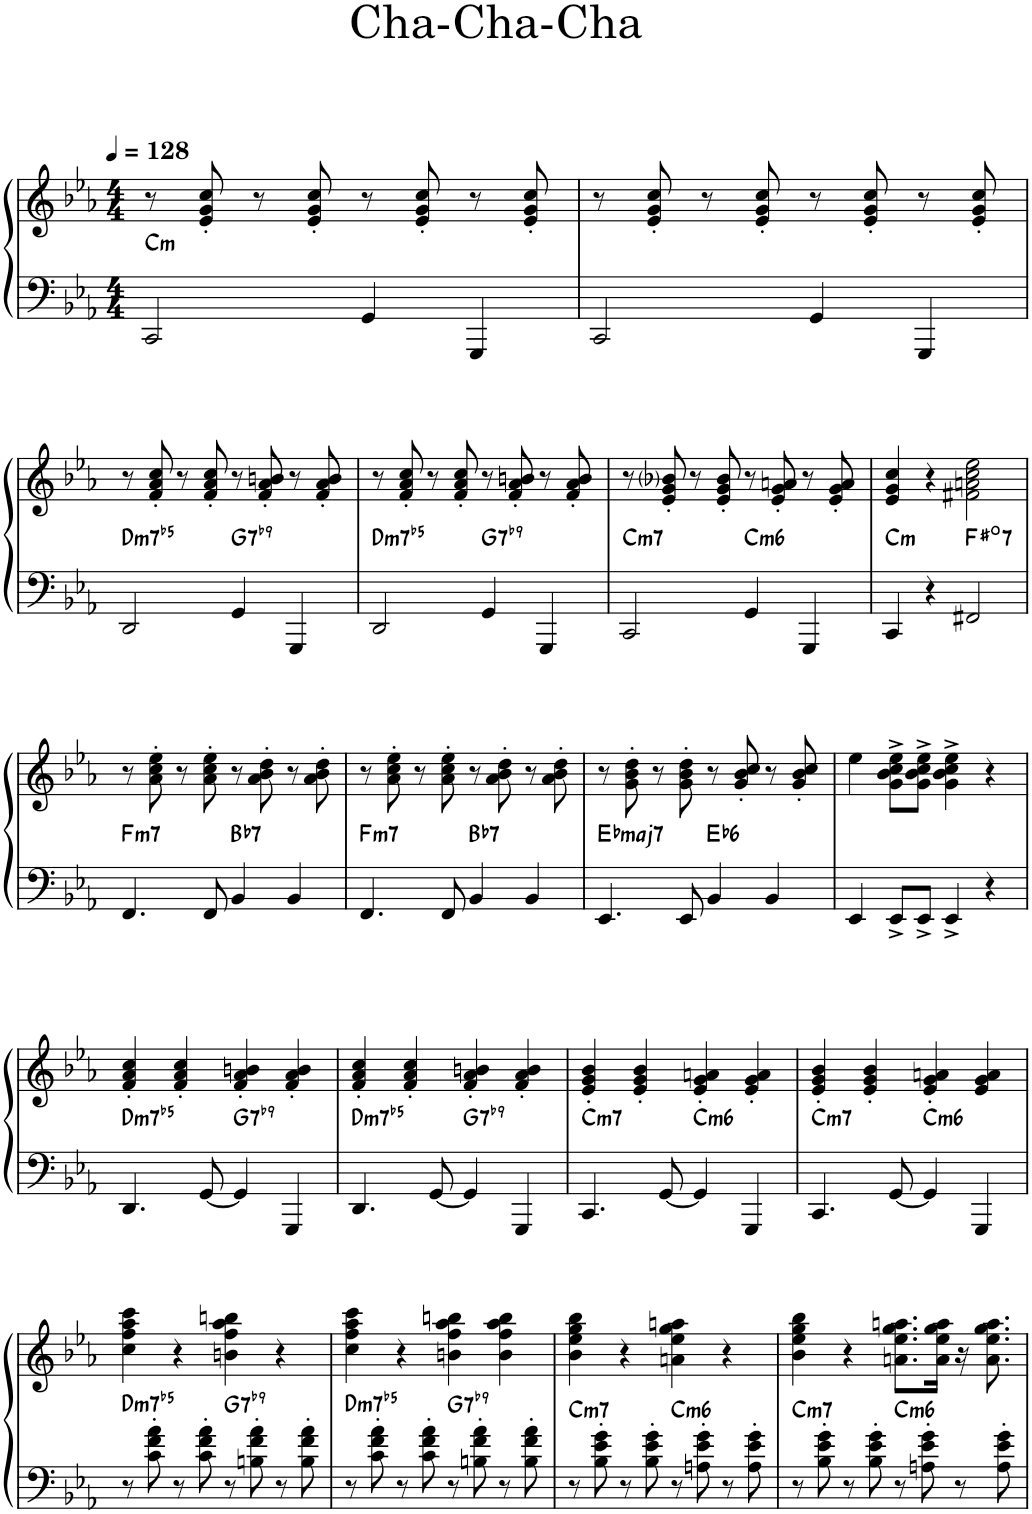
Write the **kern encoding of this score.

**kern	**kern	**harte
*part1	*part1	*part1
*staff2	*staff1	*
*I"Klavier	*	*
*I'Klav.	*	*
*clefF4	*clefG2	*
*k[b-e-a-]	*k[b-e-a-]	*
*M4/4	*M4/4	*
*MM128	*MM128	*
=1	=1	=1
!	!	!LO:H:kt=m
2CC/	8r	C:min
.	8e-/' 8g/' 8cc/'	.
.	8r	.
.	8e-/' 8g/' 8cc/'	.
4GG/	8r	.
.	8e-/' 8g/' 8cc/'	.
4GGG/	8r	.
.	8e-/' 8g/' 8cc/'	.
=2	=2	=2
2CC/	8r	.
.	8e-/' 8g/' 8cc/'	.
.	8r	.
.	8e-/' 8g/' 8cc/'	.
4GG/	8r	.
.	8e-/' 8g/' 8cc/'	.
4GGG/	8r	.
.	8e-/' 8g/' 8cc/'	.
!!LO:LB:g=z
=1	=1	=1
!	!	!LO:H:kt=m7b5
2DD/	8r	D:hdim7
.	8f/' 8a-/' 8cc/'	.
.	8r	.
.	8f/' 8a-/' 8cc/'	.
!	!	!LO:H:kt=7
4GG/	8r	G:7(b9)
.	8f/' 8a-/' 8bn/'	.
4GGG/	8r	.
.	8f/' 8a-/' 8b/'	.
=2	=2	=2
!	!	!LO:H:kt=m7b5
2DD/	8r	D:hdim7
.	8f/' 8a-/' 8cc/'	.
.	8r	.
.	8f/' 8a-/' 8cc/'	.
!	!	!LO:H:kt=7
4GG/	8r	G:7(b9)
.	8f/' 8a-/' 8bn/'	.
4GGG/	8r	.
.	8f/' 8a-/' 8b/'	.
=3	=3	=3
!	!	!LO:H:kt=m7
2CC/	8r	C:min7
.	8e-/' 8g/' 8b-i/'	.
.	8r	.
.	8e-/' 8g/' 8b-/'	.
!	!	!LO:H:kt=m6
4GG/	8r	C:min6
.	8e-/' 8g/' 8an/'	.
4GGG/	8r	.
.	8e-/' 8g/' 8a/'	.
=4	=4	=4
!	!	!LO:H:kt=m
4CC/	4e-/ 4g/ 4cc/	C:min
4r	4r	.
!	!	!LO:H:kt=7
2FF#X/	2f#X\ 2an\ 2cc\ 2ee-\	F#:dim7
!!LO:LB:g=z
=1	=1	=1
!	!	!LO:H:kt=m7
4.FF/	8r	F:min7
.	8a-\' 8cc\' 8ee-\'	.
.	8r	.
8FF/	8a-\' 8cc\' 8ee-\'	.
!	!	!LO:H:kt=7
4BB-/	8r	Bb:7
.	8a-\' 8b-\' 8dd\'	.
4BB-/	8r	.
.	8a-\' 8b-\' 8dd\'	.
=2	=2	=2
!	!	!LO:H:kt=m7
4.FF/	8r	F:min7
.	8a-\' 8cc\' 8ee-\'	.
.	8r	.
8FF/	8a-\' 8cc\' 8ee-\'	.
!	!	!LO:H:kt=7
4BB-/	8r	Bb:7
.	8a-\' 8b-\' 8dd\'	.
4BB-/	8r	.
.	8a-\' 8b-\' 8dd\'	.
=3	=3	=3
!	!	!LO:H:kt=maj7
4.EE-/	8r	Eb:maj7
.	8g\' 8b-\' 8dd\'	.
.	8r	.
8EE-/	8g\' 8b-\' 8dd\'	.
!	!	!LO:H:kt=6
4BB-/	8r	Eb:maj6
.	8g/' 8b-/' 8cc/'	.
4BB-/	8r	.
.	8g/' 8b-/' 8cc/'	.
=4	=4	=4
4EE-/	4ee-\	.
8EE-^/L	8g\^ 8b-\^ 8cc\^ 8ee-\^L	.
8EE-^/J	8g\^ 8b-\^ 8cc\^ 8ee-\^J	.
4EE-^/	4g\^ 4b-\^ 4cc\^ 4ee-\^	.
4r	4r	.
!!LO:LB:g=z
=1	=1	=1
!	!	!LO:H:kt=m7b5
4.DD/	4f/' 4a-/' 4cc/'	D:hdim7
.	4f/' 4a-/' 4cc/'	.
[8GG/	.	.
!	!	!LO:H:kt=7
4GG/]	4f/' 4a-/' 4bn/'	G:7(b9)
4GGG/	4f/' 4a-/' 4b/'	.
=2	=2	=2
!	!	!LO:H:kt=m7b5
4.DD/	4f/' 4a-/' 4cc/'	D:hdim7
.	4f/' 4a-/' 4cc/'	.
[8GG/	.	.
!	!	!LO:H:kt=7
4GG/]	4f/' 4a-/' 4bn/'	G:7(b9)
4GGG/	4f/' 4a-/' 4b/'	.
=3	=3	=3
!	!	!LO:H:kt=m7
4.CC/	4e-/' 4g/' 4b-/'	C:min7
.	4e-/' 4g/' 4b-/'	.
[8GG/	.	.
!	!	!LO:H:kt=m6
4GG/]	4e-/' 4g/' 4an/'	C:min6
4GGG/	4e-/' 4g/' 4a/'	.
=4	=4	=4
!	!	!LO:H:kt=m7
4.CC/	4e-/' 4g/' 4b-/'	C:min7
.	4e-/' 4g/' 4b-/'	.
[8GG/	.	.
!	!	!LO:H:kt=m6
4GG/]	4e-/' 4g/' 4an/'	C:min6
4GGG/	4e-/ 4g/ 4a/	.
!!LO:LB:g=z
=1	=1	=1
!	!	!LO:H:kt=m7b5
8r	4cc\ 4ff\ 4aa-\ 4ccc\	D:hdim7
8c\' 8f\' 8a-\'	.	.
8r	4r	.
8c\' 8f\' 8a-\'	.	.
!	!	!LO:H:kt=7
8r	4bn\ 4ff\ 4aa-\ 4bbn\	G:7(b9)
8Bn\' 8f\' 8a-\'	.	.
8r	4r	.
8B\' 8f\' 8a-\'	.	.
=2	=2	=2
!	!	!LO:H:kt=m7b5
8r	4cc\ 4ff\ 4aa-\ 4ccc\	D:hdim7
8c\' 8f\' 8a-\'	.	.
8r	4r	.
8c\' 8f\' 8a-\'	.	.
!	!	!LO:H:kt=7
8r	4bn\ 4ff\ 4aa-\ 4bbn\	G:7(b9)
8Bn\' 8f\' 8a-\'	.	.
8r	4b\ 4ff\ 4aa-\ 4bb\	.
8B\' 8f\' 8a-\'	.	.
=3	=3	=3
!	!	!LO:H:kt=m7
8r	4b-\ 4ee-\ 4gg\ 4bb-\	C:min7
8B-\' 8e-\' 8g\'	.	.
8r	4r	.
8B-\' 8e-\' 8g\'	.	.
!	!	!LO:H:kt=m6
8r	4an\ 4ee-\ 4gg\ 4aan\	C:min6
8An\' 8e-\' 8g\'	.	.
8r	4r	.
8A\' 8e-\' 8g\'	.	.
=4	=4	=4
!	!	!LO:H:kt=m7
8r	4b-\ 4ee-\ 4gg\ 4bb-\	C:min7
8B-\' 8e-\' 8g\'	.	.
8r	4r	.
8B-\' 8e-\' 8g\'	.	.
!	!	!LO:H:kt=m6
8r	8.an\ 8.ee-\ 8.gg\ 8.aan\L	C:min6
8An\' 8e-\' 8g\'	.	.
.	16a\ 16ee-\ 16gg\ 16aa\Jk	.
8r	16r	.
.	8.a\ 8.ee-\ 8.gg\ 8.aa\	.
8A\' 8e-\' 8g\'	.	.
=	=	=
*-	*-	*-
